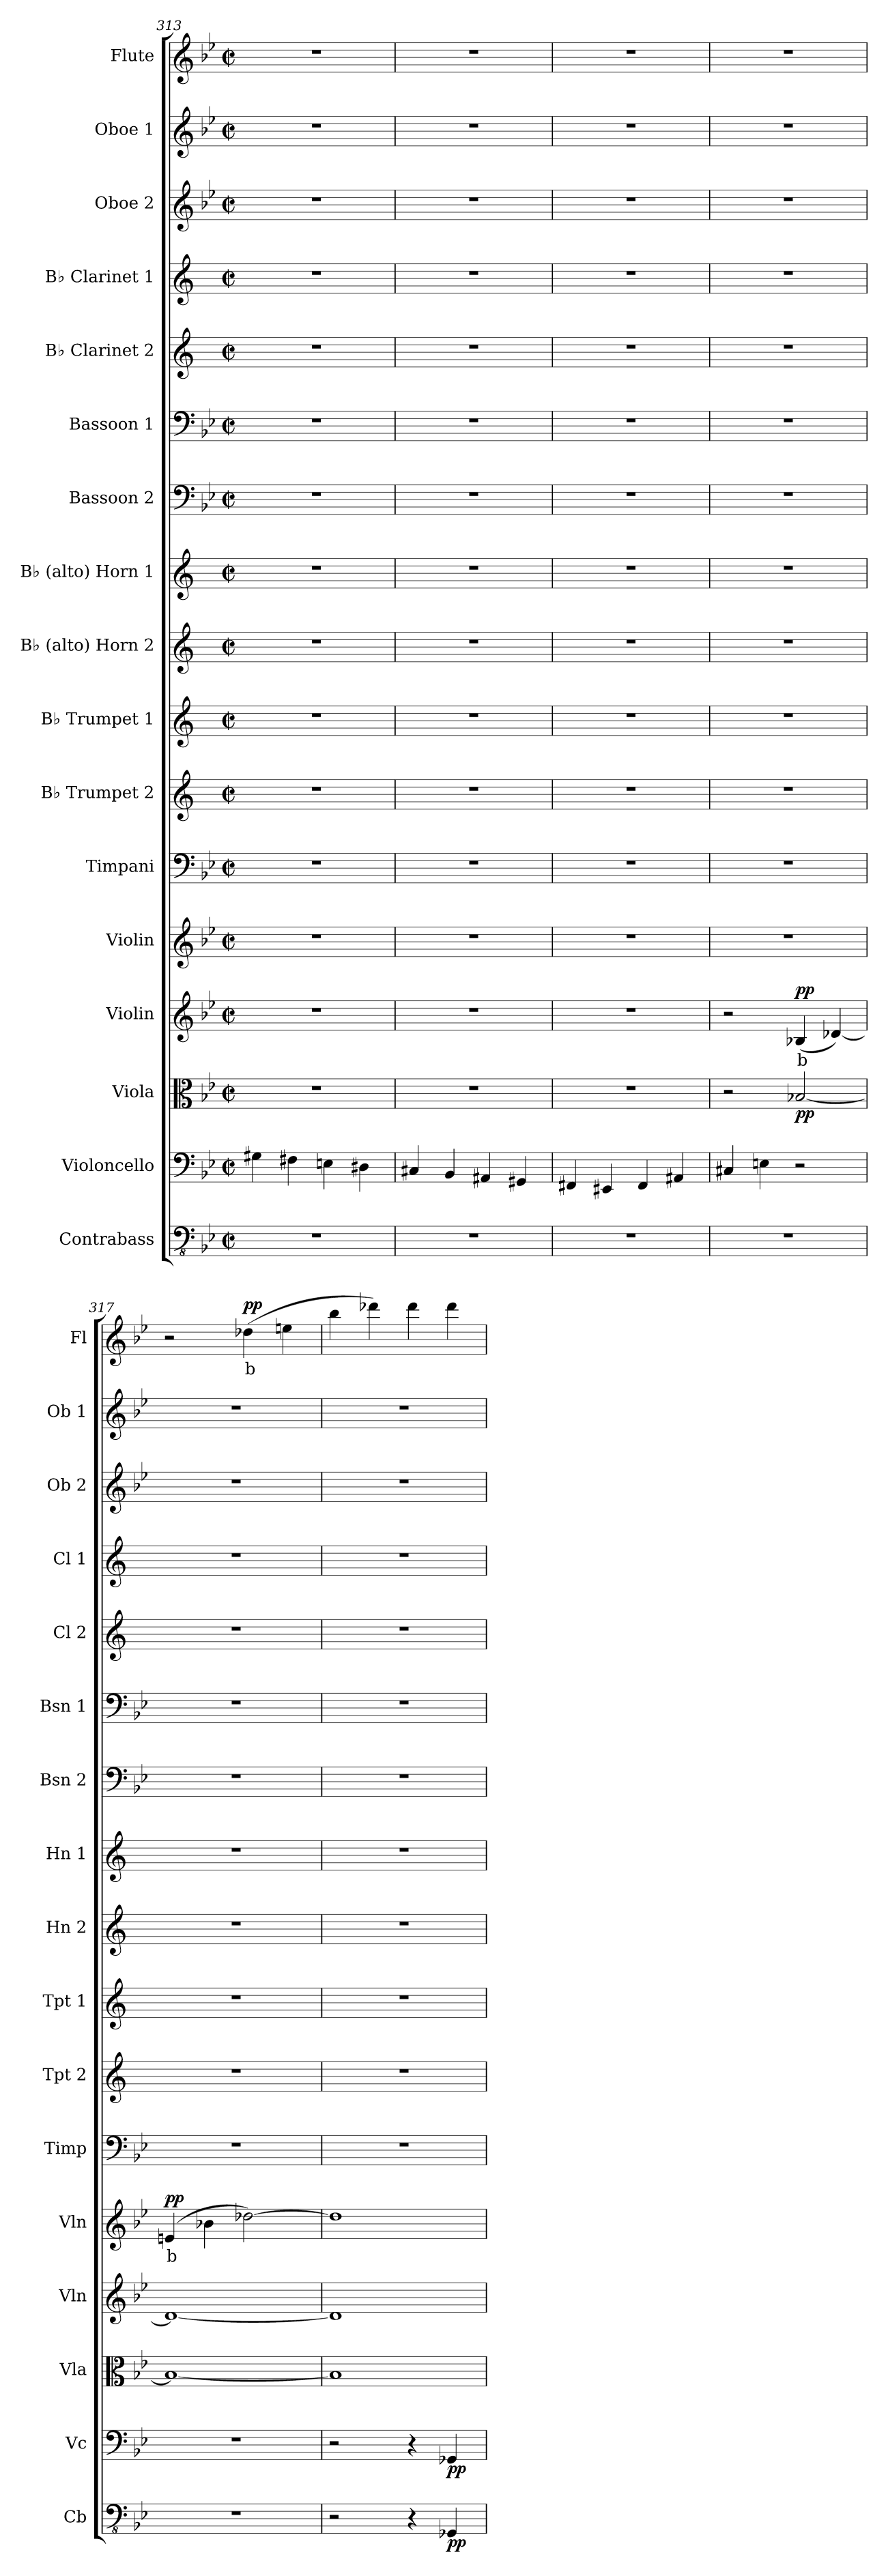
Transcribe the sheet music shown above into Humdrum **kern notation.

**kern	**dynam	**kern	**dynam	**kern	**dynam	**kern	**text	**dynam	**kern	**text	**dynam	**kern	**kern	**kern	**kern	**kern	**kern	**kern	**kern	**kern	**kern	**kern	**kern	**text	**dynam
*part17	*part17	*part16	*part16	*part15	*part15	*part14	*part14	*part14	*part13	*part13	*part13	*part12	*part11	*part10	*part9	*part8	*part7	*part6	*part5	*part4	*part3	*part2	*part1	*part1	*part1
*staff17	*staff17	*staff16	*staff16	*staff15	*staff15	*staff14	*staff14	*staff14	*staff13	*staff13	*staff13	*staff12	*staff11	*staff10	*staff9	*staff8	*staff7	*staff6	*staff5	*staff4	*staff3	*staff2	*staff1	*staff1	*staff1
*I"Contrabass	*	*I"Violoncello	*	*I"Viola	*	*I"Violin	*	*	*I"Violin	*	*	*I"Timpani	*I"B♭ Trumpet 2	*I"B♭ Trumpet 1	*I"B♭ (alto) Horn 2	*I"B♭ (alto) Horn 1	*I"Bassoon 2	*I"Bassoon 1	*I"B♭ Clarinet 2	*I"B♭ Clarinet 1	*I"Oboe 2	*I"Oboe 1	*I"Flute	*	*
*I'Cb	*	*I'Vc	*	*I'Vla	*	*I'Vln	*	*	*I'Vln	*	*	*I'Timp	*I'Tpt 2	*I'Tpt 1	*I'Hn 2	*I'Hn 1	*I'Bsn 2	*I'Bsn 1	*I'Cl 2	*I'Cl 1	*I'Ob 2	*I'Ob 1	*I'Fl	*	*
*clefFv4	*	*clefF4	*	*clefC3	*	*clefG2	*	*	*clefG2	*	*	*clefF4	*clefG2	*clefG2	*clefG2	*clefG2	*clefF4	*clefF4	*clefG2	*clefG2	*clefG2	*clefG2	*clefG2	*	*
*	*	*	*	*	*	*	*	*	*	*	*	*	*ITrd1c2	*ITrd1c2	*ITrd1c2	*ITrd1c2	*	*	*ITrd1c2	*ITrd1c2	*	*	*	*	*
*k[b-e-]	*	*k[b-e-]	*	*k[b-e-]	*	*k[b-e-]	*	*	*k[b-e-]	*	*	*k[b-e-]	*k[b-e-]	*k[b-e-]	*k[b-e-]	*k[b-e-]	*k[b-e-]	*k[b-e-]	*k[b-e-]	*k[b-e-]	*k[b-e-]	*k[b-e-]	*k[b-e-]	*	*
*M2/2	*	*M2/2	*	*M2/2	*	*M2/2	*	*	*M2/2	*	*	*M2/2	*M2/2	*M2/2	*M2/2	*M2/2	*M2/2	*M2/2	*M2/2	*M2/2	*M2/2	*M2/2	*M2/2	*	*
*met(c|)	*	*met(c|)	*	*met(c|)	*	*met(c|)	*	*	*met(c|)	*	*	*met(c|)	*met(c|)	*met(c|)	*met(c|)	*met(c|)	*met(c|)	*met(c|)	*met(c|)	*met(c|)	*met(c|)	*met(c|)	*met(c|)	*	*
=313	=313	=313	=313	=313	=313	=313	=313	=313	=313	=313	=313	=313	=313	=313	=313	=313	=313	=313	=313	=313	=313	=313	=313	=313	=313
1r	.	4G#X\	.	1r	.	1r	.	.	1r	.	.	1r	1r	1r	1r	1r	1r	1r	1r	1r	1r	1r	1r	.	.
.	.	4F#X\	.	.	.	.	.	.	.	.	.	.	.	.	.	.	.	.	.	.	.	.	.	.	.
.	.	4En\	.	.	.	.	.	.	.	.	.	.	.	.	.	.	.	.	.	.	.	.	.	.	.
.	.	4D#X\	.	.	.	.	.	.	.	.	.	.	.	.	.	.	.	.	.	.	.	.	.	.	.
!!LO:PB:g=z
=314	=314	=314	=314	=314	=314	=314	=314	=314	=314	=314	=314	=314	=314	=314	=314	=314	=314	=314	=314	=314	=314	=314	=314	=314	=314
1r	.	4C#X/	.	1r	.	1r	.	.	1r	.	.	1r	1r	1r	1r	1r	1r	1r	1r	1r	1r	1r	1r	.	.
.	.	4BB-/	.	.	.	.	.	.	.	.	.	.	.	.	.	.	.	.	.	.	.	.	.	.	.
.	.	4AA#X/	.	.	.	.	.	.	.	.	.	.	.	.	.	.	.	.	.	.	.	.	.	.	.
.	.	4GG#X/	.	.	.	.	.	.	.	.	.	.	.	.	.	.	.	.	.	.	.	.	.	.	.
=315	=315	=315	=315	=315	=315	=315	=315	=315	=315	=315	=315	=315	=315	=315	=315	=315	=315	=315	=315	=315	=315	=315	=315	=315	=315
1r	.	4FF#X/	.	1r	.	1r	.	.	1r	.	.	1r	1r	1r	1r	1r	1r	1r	1r	1r	1r	1r	1r	.	.
.	.	4EE#X/	.	.	.	.	.	.	.	.	.	.	.	.	.	.	.	.	.	.	.	.	.	.	.
.	.	4FF#/	.	.	.	.	.	.	.	.	.	.	.	.	.	.	.	.	.	.	.	.	.	.	.
.	.	4AA#X/	.	.	.	.	.	.	.	.	.	.	.	.	.	.	.	.	.	.	.	.	.	.	.
=316	=316	=316	=316	=316	=316	=316	=316	=316	=316	=316	=316	=316	=316	=316	=316	=316	=316	=316	=316	=316	=316	=316	=316	=316	=316
1r	.	4C#X/	.	2r	.	2r	.	.	1r	.	.	1r	1r	1r	1r	1r	1r	1r	1r	1r	1r	1r	1r	.	.
.	.	4En\	.	.	.	.	.	.	.	.	.	.	.	.	.	.	.	.	.	.	.	.	.	.	.
!	!	!	!	!	!LO:DY:b	!	!LO:LY:b:color=#FF0000	!LO:DY:b	!	!	!	!	!	!	!	!	!	!	!	!	!	!	!	!	!
.	.	2r	.	[2B-X/	pp	(<4B-X/	b	pp	.	.	.	.	.	.	.	.	.	.	.	.	.	.	.	.	.
.	.	.	.	.	.	[4d-X/)	.	.	.	.	.	.	.	.	.	.	.	.	.	.	.	.	.	.	.
=317	=317	=317	=317	=317	=317	=317	=317	=317	=317	=317	=317	=317	=317	=317	=317	=317	=317	=317	=317	=317	=317	=317	=317	=317	=317
!	!	!	!	!	!	!	!	!	!	!LO:LY:b:color=#FF0000	!LO:DY:b	!	!	!	!	!	!	!	!	!	!	!	!	!	!
1r	.	1r	.	1B-_	.	1d-_	.	.	(>4en/	b	pp	1r	1r	1r	1r	1r	1r	1r	1r	1r	1r	1r	2r	.	.
.	.	.	.	.	.	.	.	.	4b-X\	.	.	.	.	.	.	.	.	.	.	.	.	.	.	.	.
!	!	!	!	!	!	!	!	!	!	!	!	!	!	!	!	!	!	!	!	!	!	!	!	!LO:LY:b:color=#FF0000	!LO:DY:b
.	.	.	.	.	.	.	.	.	[2dd-X\)	.	.	.	.	.	.	.	.	.	.	.	.	.	(>4dd-X\	b	pp
.	.	.	.	.	.	.	.	.	.	.	.	.	.	.	.	.	.	.	.	.	.	.	4een\	.	.
=318	=318	=318	=318	=318	=318	=318	=318	=318	=318	=318	=318	=318	=318	=318	=318	=318	=318	=318	=318	=318	=318	=318	=318	=318	=318
2r	.	2r	.	1B-]	.	1d-]	.	.	1dd-]	.	.	1r	1r	1r	1r	1r	1r	1r	1r	1r	1r	1r	4bb-\	.	.
.	.	.	.	.	.	.	.	.	.	.	.	.	.	.	.	.	.	.	.	.	.	.	4ddd-X\)	.	.
4r	.	4r	.	.	.	.	.	.	.	.	.	.	.	.	.	.	.	.	.	.	.	.	4ddd-\	.	.
!	!LO:DY:b	!	!LO:DY:b	!	!	!	!	!	!	!	!	!	!	!	!	!	!	!	!	!	!	!	!	!	!
4GGG-X/	pp	4GG-X/	pp	.	.	.	.	.	.	.	.	.	.	.	.	.	.	.	.	.	.	.	4ddd-\	.	.
=	=	=	=	=	=	=	=	=	=	=	=	=	=	=	=	=	=	=	=	=	=	=	=	=	=
*-	*-	*-	*-	*-	*-	*-	*-	*-	*-	*-	*-	*-	*-	*-	*-	*-	*-	*-	*-	*-	*-	*-	*-	*-	*-
